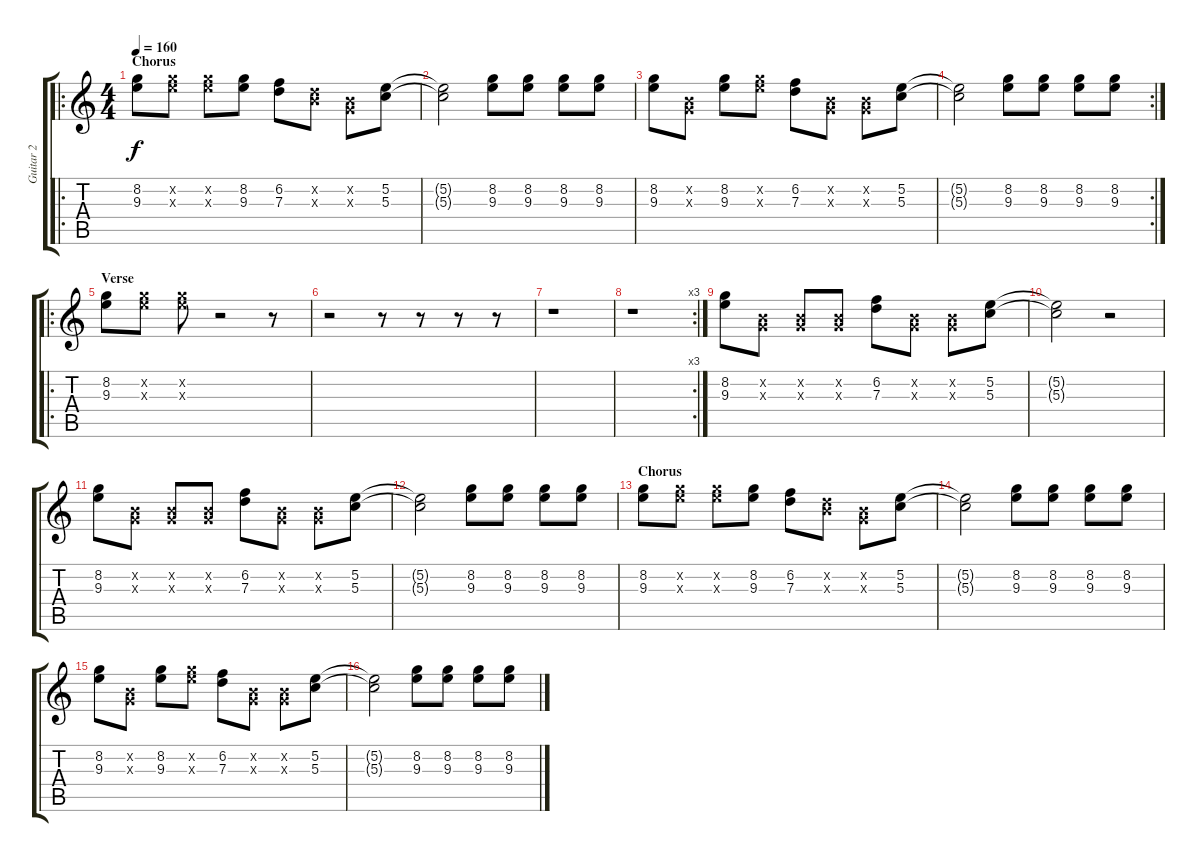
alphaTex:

\track ("Guitar 2" "Guitar 2") {instrument distortionguitar}
\staff {score tabs}
\tuning (E4 B3 G3 D3 A2 E2) {hide}
\ro
\ts (4 4)
\section ("" "Chorus")
\tempo 160
\clef g2
\ks c
(8.2 9.3).8{dy f} (8.2{x} 9.3{x}).8 (8.2{x} 9.3{x}).8 (8.2 9.3).8 (6.2 7.3).8 (0.2{x} 7.3{x}).8 (0.2{x} 0.3{x}).8 (5.2 5.3).8 |
(5.2{t} 5.3{t}).2 (8.2 9.3).8 (8.2 9.3).8 (8.2 9.3).8 (8.2 9.3).8 |
(8.2 9.3).8 (0.2{x} 0.3{x}).8 (8.2 9.3).8 (8.2{x} 9.3{x}).8 (6.2 7.3).8 (0.2{x} 0.3{x}).8 (0.2{x} 0.3{x}).8 (5.2 5.3).8 |
\rc 2
(5.2{t} 5.3{t}).2 (8.2 9.3).8 (8.2 9.3).8 (8.2 9.3).8 (8.2 9.3).8 |
\ro
\section ("" "Verse")
(8.2 9.3).8 (8.2{x} 9.3{x}).8 (8.2{x} 9.3{x}).8 r.2 r.8 |
r.2 r.8 r.8 r.8 r.8 |
r.1 |
\rc 3
r.1 |
(8.2 9.3).8{volume 11} (0.2{x} 0.3{x}).8 (0.2{x} 0.3{x}).8 (0.2{x} 0.3{x}).8 (6.2 7.3).8 (0.2{x} 0.3{x}).8 (0.2{x} 0.3{x}).8 (5.2 5.3).8 |
(5.2{t} 5.3{t}).2 r.2 |
(8.2 9.3).8 (0.2{x} 0.3{x}).8 (0.2{x} 0.3{x}).8 (0.2{x} 0.3{x}).8 (6.2 7.3).8 (0.2{x} 0.3{x}).8 (0.2{x} 0.3{x}).8 (5.2 5.3).8 |
(5.2{t} 5.3{t}).2 (8.2 9.3).8 (8.2 9.3).8 (8.2 9.3).8 (8.2 9.3).8 |
\section ("" "Chorus")
(8.2 9.3).8 (8.2{x} 9.3{x}).8 (8.2{x} 9.3{x}).8 (8.2 9.3).8 (6.2 7.3).8 (0.2{x} 7.3{x}).8 (0.2{x} 0.3{x}).8 (5.2 5.3).8 |
(5.2{t} 5.3{t}).2 (8.2 9.3).8 (8.2 9.3).8 (8.2 9.3).8 (8.2 9.3).8 |
(8.2 9.3).8 (0.2{x} 0.3{x}).8 (8.2 9.3).8 (8.2{x} 9.3{x}).8 (6.2 7.3).8 (0.2{x} 0.3{x}).8 (0.2{x} 0.3{x}).8 (5.2 5.3).8 |
(5.2{t} 5.3{t}).2 (8.2 9.3).8 (8.2 9.3).8 (8.2 9.3).8 (8.2 9.3).8
